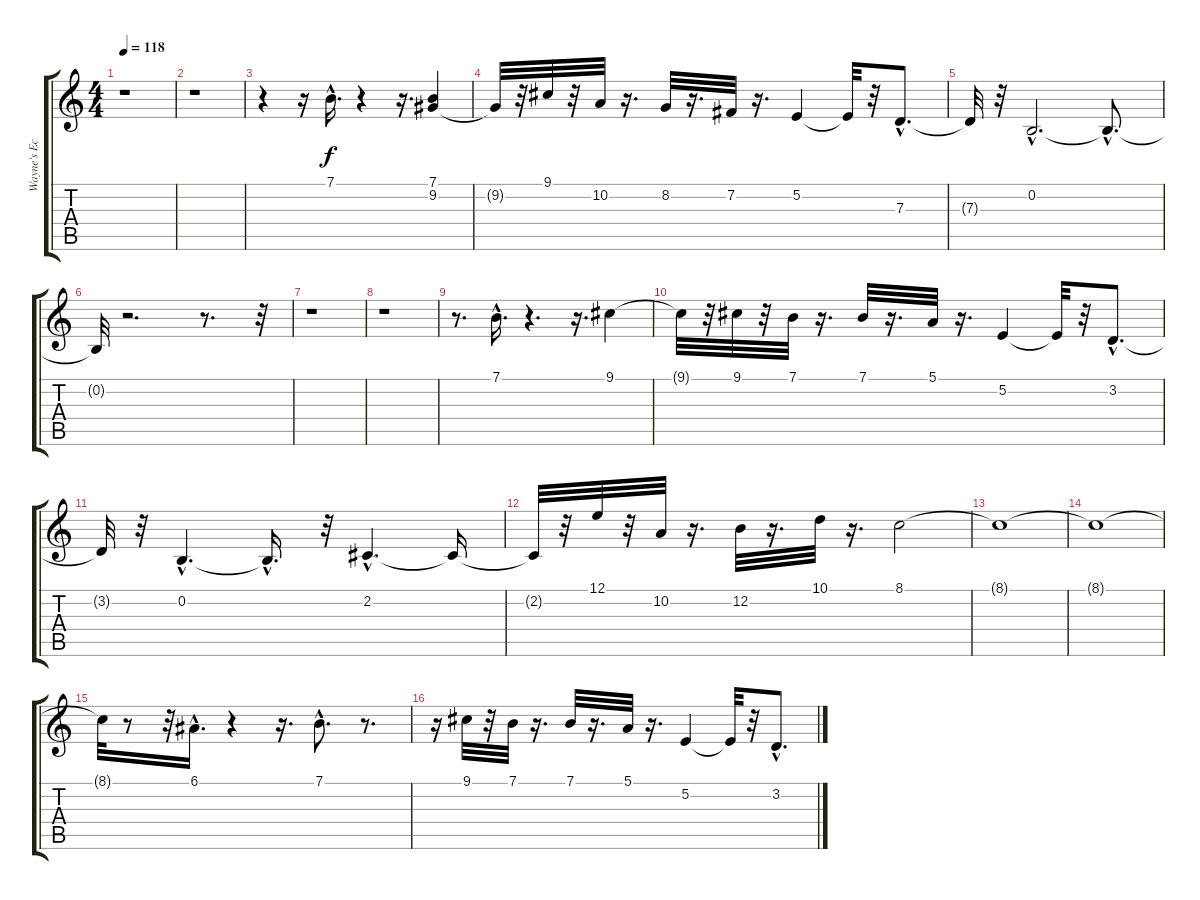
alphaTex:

\track ("Wayne's Echo 1" "Wayne's Ec") {instrument altosax}
\staff {score tabs}
\tuning (E4 B3 G3 D3 A2 E2) {hide}
\ts (4 4)
\tempo 118
\clef g2
\ks c
r.1{dy f} |
r.1 |
r.4 r.16 7.1{hac}.16{d} r.4 r.16{d} (7.1 9.2).4 |
9.2{t}.32 r.32 9.1.32 r.32 10.2.32 r.16{d} 8.2.32 r.16{d} 7.2.32 r.16{d} 5.2.4 5.2{t}.32 r.32 7.3{hac}.8{d} |
7.3{t}.32 r.32 0.2{hac}.2{d} 0.2{hac t}.8{d} |
0.2{t}.32 r.2{d} r.8{d} r.32 |
r.1 |
r.1 |
r.8{d} 7.1{hac}.16{d} r.4{d} r.16{d} 9.1.4 |
9.1{t}.32 r.32 9.1.32 r.32 7.1.32 r.16{d} 7.1.32 r.16{d} 5.1.32 r.16{d} 5.2.4 5.2{t}.32 r.32 3.2{hac}.8{d} |
3.2{t}.32 r.32 0.2{hac}.4{d} 0.2{hac t}.16{d} r.32 2.2{hac}.4{d} 2.2{t}.16 |
2.2{t}.32 r.32 12.1.32 r.32 10.2.32 r.16{d} 12.2.32 r.16{d} 10.1.32 r.16{d} 8.1.2 |
8.1{t}.1 |
8.1{t}.1 |
8.1{t}.32 r.8 r.32 6.1{hac}.16{d} r.4 r.16{d} 7.1{hac}.8{d} r.8{d} |
r.16 9.1.32 r.32 7.1.32 r.16{d} 7.1.32 r.16{d} 5.1.32 r.16{d} 5.2.4 5.2{t}.32 r.32 3.2{hac}.8{d}
